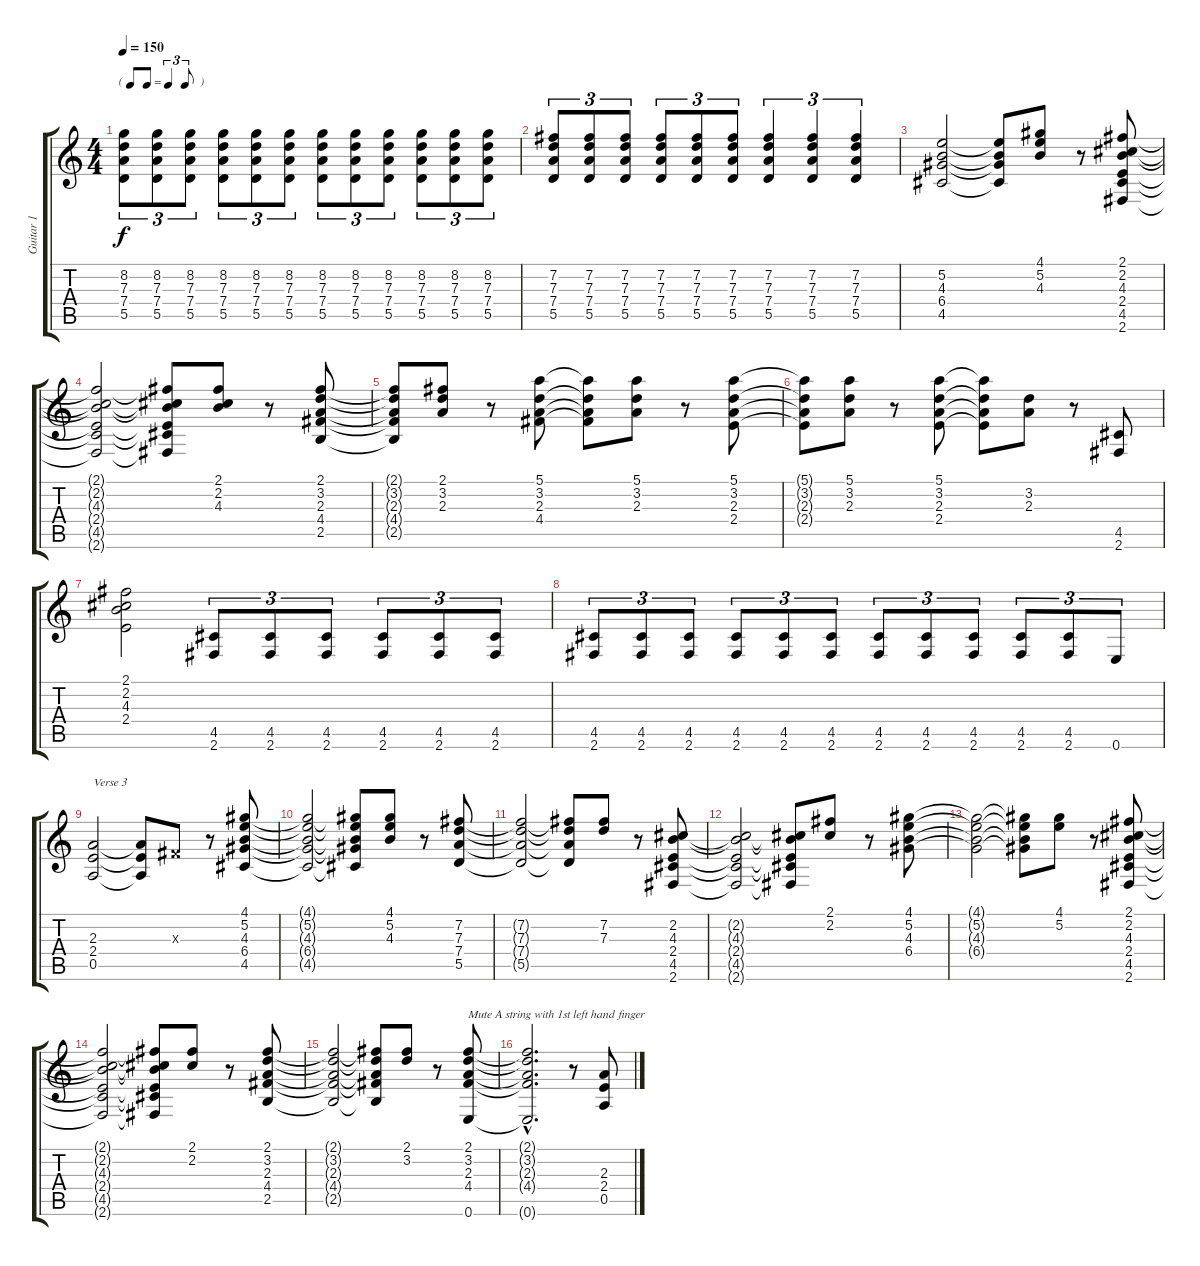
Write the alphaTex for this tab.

\track ("Guitar 1" "Guitar 1") {instrument overdrivenguitar}
\staff {score tabs}
\tuning (E4 B3 G3 D3 A2 E2) {hide}
\ts (4 4)
\tf triplet8th
\tempo 150
\clef g2
\ks c
(8.2 7.3 7.4 5.5).8{tu (3 2) dy f} (8.2 7.3 7.4 5.5).8{tu (3 2)} (8.2 7.3 7.4 5.5).8{tu (3 2)} (8.2 7.3 7.4 5.5).8{tu (3 2)} (8.2 7.3 7.4 5.5).8{tu (3 2)} (8.2 7.3 7.4 5.5).8{tu (3 2)} (8.2 7.3 7.4 5.5).8{tu (3 2)} (8.2 7.3 7.4 5.5).8{tu (3 2)} (8.2 7.3 7.4 5.5).8{tu (3 2)} (8.2 7.3 7.4 5.5).8{tu (3 2)} (8.2 7.3 7.4 5.5).8{tu (3 2)} (8.2 7.3 7.4 5.5).8{tu (3 2)} |
(7.2 7.3 7.4 5.5).8{tu (3 2)} (7.2 7.3 7.4 5.5).8{tu (3 2)} (7.2 7.3 7.4 5.5).8{tu (3 2)} (7.2 7.3 7.4 5.5).8{tu (3 2)} (7.2 7.3 7.4 5.5).8{tu (3 2)} (7.2 7.3 7.4 5.5).8{tu (3 2)} (7.2 7.3 7.4 5.5).4{tu (3 2)} (7.2 7.3 7.4 5.5).4{tu (3 2)} (7.2 7.3 7.4 5.5).4{tu (3 2)} |
(5.2 4.3 6.4 4.5).2 (5.2{t} 4.3{t} 6.4{t} 4.5{t}).8 (4.1 5.2 4.3).8 r.8 (2.1 2.2 4.3 2.4 4.5 2.6).8 |
(2.1{t} 2.2{t} 4.3{t} 2.4{t} 4.5{t} 2.6{t}).2 (2.1{t} 2.2{t} 4.3{t} 2.4{t} 4.5{t} 2.6{t}).8 (2.1 2.2 4.3).8 r.8 (2.1 3.2 2.3 4.4 2.5).8 |
(2.1{t} 3.2{t} 2.3{t} 4.4{t} 2.5{t}).8 (2.1 3.2 2.3).8 r.8 (5.1 3.2 2.3 4.4).8 (5.1{t} 3.2{t} 2.3{t} 4.4{t}).8 (5.1 3.2 2.3).8 r.8 (5.1 3.2 2.3 2.4).8 |
(5.1{t} 3.2{t} 2.3{t} 2.4{t}).8 (5.1 3.2 2.3).8 r.8 (5.1 3.2 2.3 2.4).8 (5.1{t} 3.2{t} 2.3{t} 2.4{t}).8 (3.2 2.3).8 r.8 (4.5 2.6).8 |
(2.1 2.2 4.3 2.4).2 (4.5 2.6).8{tu (3 2)} (4.5 2.6).8{tu (3 2)} (4.5 2.6).8{tu (3 2)} (4.5 2.6).8{tu (3 2)} (4.5 2.6).8{tu (3 2)} (4.5 2.6).8{tu (3 2)} |
(4.5 2.6).8{tu (3 2)} (4.5 2.6).8{tu (3 2)} (4.5 2.6).8{tu (3 2)} (4.5 2.6).8{tu (3 2)} (4.5 2.6).8{tu (3 2)} (4.5 2.6).8{tu (3 2)} (4.5 2.6).8{tu (3 2)} (4.5 2.6).8{tu (3 2)} (4.5 2.6).8{tu (3 2)} (4.5 2.6).8{tu (3 2)} (4.5 2.6).8{tu (3 2)} 0.6.8{tu (3 2)} |
(2.3 2.4 0.5).2{txt "Verse 3"} (2.3{t} 2.4{t} 0.5{t}).8 -1.3{x}.8 r.8 (4.1 5.2 4.3 6.4 4.5).8 |
(4.1{t} 5.2{t} 4.3{t} 6.4{t} 4.5{t}).2 (4.1{t} 5.2{t} 4.3{t} 6.4{t} 4.5{t}).8 (4.1 5.2 4.3).8 r.8 (7.2 7.3 7.4 5.5).8 |
(7.2{t} 7.3{t} 7.4{t} 5.5{t}).2 (7.2{t} 7.3{t} 7.4{t} 5.5{t}).8 (7.2 7.3).8 r.8 (2.2 4.3 2.4 4.5 2.6).8 |
(2.2{t} 4.3{t} 2.4{t} 4.5{t} 2.6{t}).2 (2.2{t} 4.3{t} 2.4{t} 4.5{t} 2.6{t}).8 (2.1 2.2).8 r.8 (4.1 5.2 4.3 6.4).8 |
(4.1{t} 5.2{t} 4.3{t} 6.4{t}).2 (4.1{t} 5.2{t} 4.3{t} 6.4{t}).8 (4.1 5.2).8 r.8 (2.1 2.2 4.3 2.4 4.5 2.6).8 |
(2.1{t} 2.2{t} 4.3{t} 2.4{t} 4.5{t} 2.6{t}).2 (2.1{t} 2.2{t} 4.3{t} 2.4{t} 4.5{t} 2.6{t}).8 (2.1 2.2).8 r.8 (2.1 3.2 2.3 4.4 2.5).8 |
(2.1{t} 3.2{t} 2.3{t} 4.4{t} 2.5{t}).2 (2.1{t} 3.2{t} 2.3{t} 4.4{t} 2.5{t}).8 (2.1 3.2).8 r.8 (2.1 3.2 2.3 4.4 0.6).8{txt "Mute A string with 1st left hand finger "} |
(2.1{hac t} 3.2{hac t} 2.3{hac t} 4.4{hac t} 0.6{hac t}).2{d} r.8 (2.3 2.4 0.5).8
